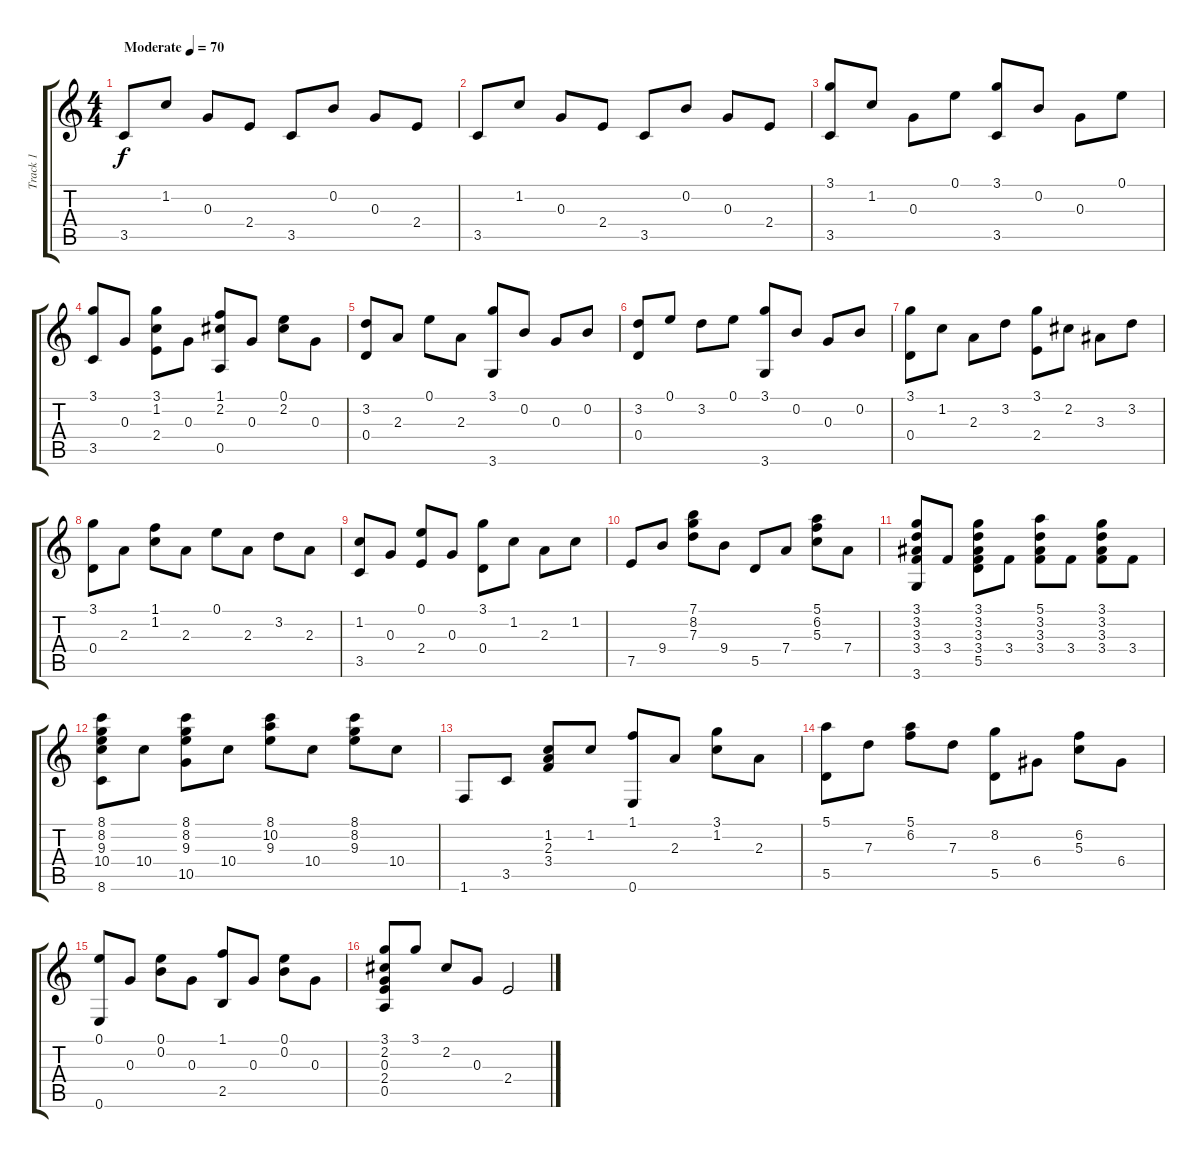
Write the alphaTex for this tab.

\track ("Track 1" "Track 1") {instrument acousticguitarsteel}
\staff {score tabs}
\tuning (E4 B3 G3 D3 A2 E2) {hide}
\ts (4 4)
\tempo (70 "Moderate")
\clef g2
\ks c
3.5.8{dy f instrument acousticguitarsteel} 1.2.8 0.3.8 2.4.8 3.5.8 0.2.8 0.3.8 2.4.8 |
3.5.8 1.2.8 0.3.8 2.4.8 3.5.8 0.2.8 0.3.8 2.4.8 |
(3.1 3.5).8 1.2.8 0.3.8 0.1.8 (3.1 3.5).8 0.2.8 0.3.8 0.1.8 |
(3.1 3.5).8 0.3.8 (3.1 1.2 2.4).8 0.3.8 (1.1 2.2 0.5).8 0.3.8 (0.1 2.2).8 0.3.8 |
(3.2 0.4).8 2.3.8 0.1.8 2.3.8 (3.1 3.6).8 0.2.8 0.3.8 0.2.8 |
(3.2 0.4).8 0.1.8 3.2.8 0.1.8 (3.1 3.6).8 0.2.8 0.3.8 0.2.8 |
(3.1 0.4).8 1.2.8 2.3.8 3.2.8 (3.1 2.4).8 2.2.8 3.3.8 3.2.8 |
(3.1 0.4).8 2.3.8 (1.1 1.2).8 2.3.8 0.1.8 2.3.8 3.2.8 2.3.8 |
(1.2 3.5).8 0.3.8 (0.1 2.4).8 0.3.8 (3.1 0.4).8 1.2.8 2.3.8 1.2.8 |
7.5.8 9.4.8 (7.1 8.2 7.3).8 9.4.8 5.5.8 7.4.8 (5.1 6.2 5.3).8 7.4.8 |
(3.1 3.2 3.3 3.4 3.6).8 3.4.8 (3.1 3.2 3.3 3.4 5.5).8 3.4.8 (5.1 3.2 3.3 3.4).8 3.4.8 (3.1 3.2 3.3 3.4).8 3.4.8 |
(8.1 8.2 9.3 10.4 8.6).8 10.4.8 (8.1 8.2 9.3 10.5).8 10.4.8 (8.1 10.2 9.3).8 10.4.8 (8.1 8.2 9.3).8 10.4.8 |
1.6.8 3.5.8 (1.2 2.3 3.4).8 1.2.8 (1.1 0.6).8 2.3.8 (3.1 1.2).8 2.3.8 |
(5.1 5.5).8 7.3.8 (5.1 6.2).8 7.3.8 (8.2 5.5).8 6.4.8 (6.2 5.3).8 6.4.8 |
(0.1 0.6).8 0.3.8 (0.1 0.2).8 0.3.8 (1.1 2.5).8 0.3.8 (0.1 0.2).8 0.3.8 |
(3.1 2.2 0.3 2.4 0.5).8 3.1.8 2.2.8 0.3.8 2.4.2
